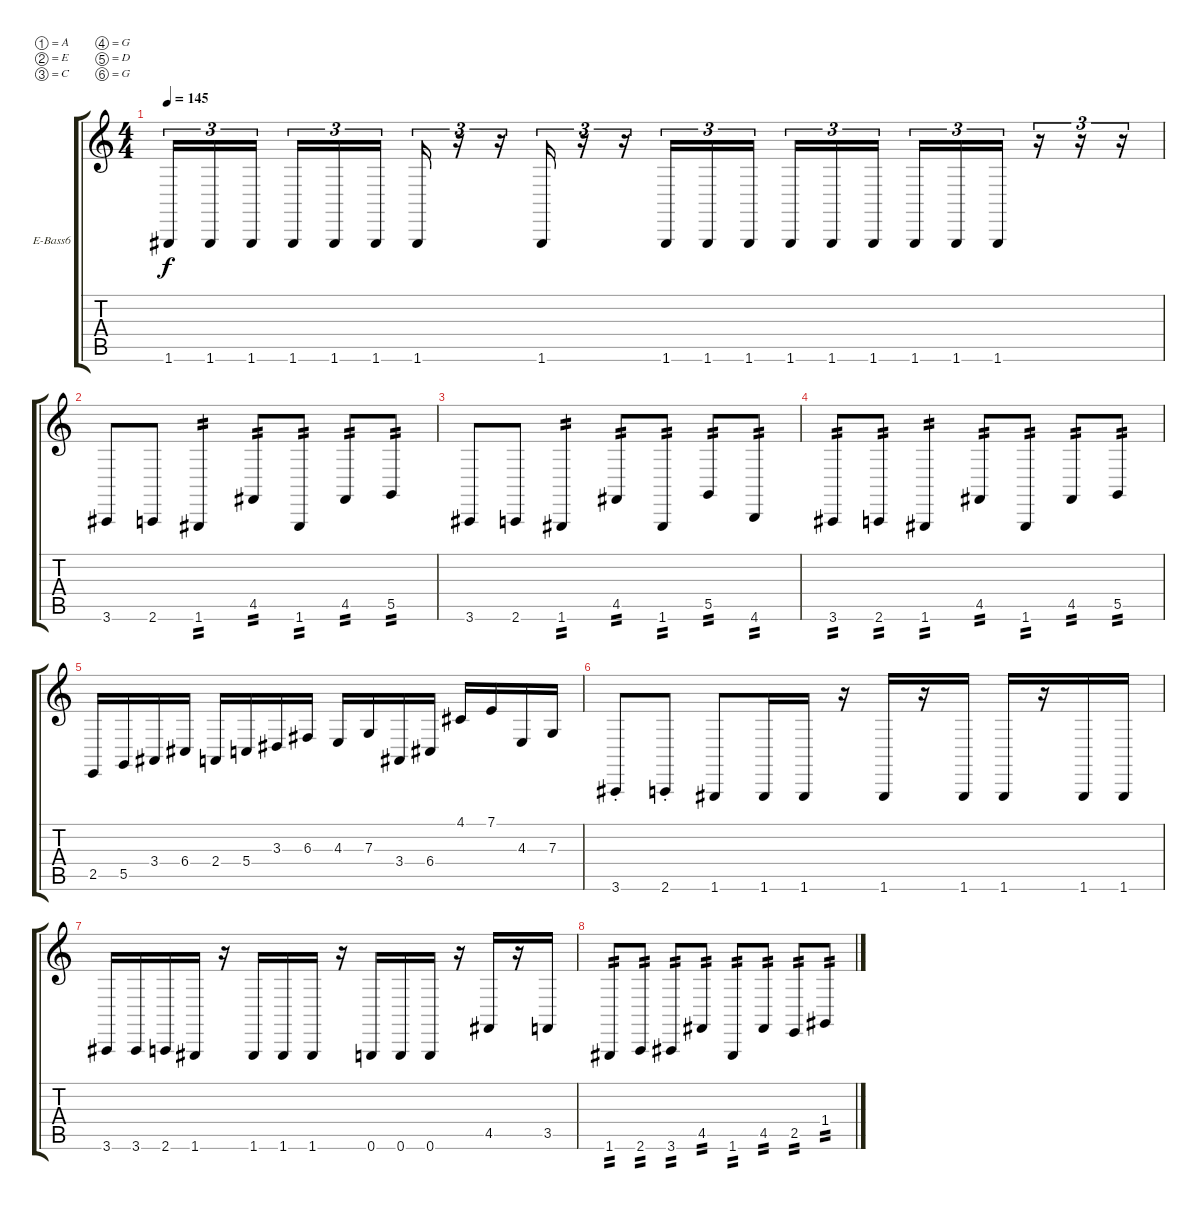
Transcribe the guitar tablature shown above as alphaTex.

\defaultSystemsLayout 4
\bracketExtendMode groupsimilarinstruments
\firstSystemTrackNameOrientation horizontal
\otherSystemsTrackNameOrientation horizontal
\track ("Bass" "E-Bass6") {instrument electricbassfinger}
\staff {score tabs}
\tuning (A2 E2 C2 G1 D1 G0)
\ts (4 4)
\tempo 145
\clef g2
\ks c
1.6.16{tu (3 2) dy f} 1.6.16{tu (3 2)} 1.6.16{tu (3 2)} 1.6.16{tu (3 2)} 1.6.16{tu (3 2)} 1.6.16{tu (3 2)} 1.6.16{tu (3 2)} r.16{tu (3 2)} r.16{tu (3 2)} 1.6.16{tu (3 2)} r.16{tu (3 2)} r.16{tu (3 2)} 1.6.16{tu (3 2)} 1.6.16{tu (3 2)} 1.6.16{tu (3 2)} 1.6.16{tu (3 2)} 1.6.16{tu (3 2)} 1.6.16{tu (3 2)} 1.6.16{tu (3 2)} 1.6.16{tu (3 2)} 1.6.16{tu (3 2)} r.16{tu (3 2)} r.16{tu (3 2)} r.16{tu (3 2)} |
3.6.8 2.6.8 1.6.4{tp 2} 4.5.8{tp 2} 1.6.8{tp 2} 4.5.8{tp 2} 5.5.8{tp 2} |
3.6.8 2.6.8 1.6.4{tp 2} 4.5.8{tp 2} 1.6.8{tp 2} 5.5.8{tp 2} 4.6.8{tp 2} |
3.6.8{tp 2} 2.6.8{tp 2} 1.6.4{tp 2} 4.5.8{tp 2} 1.6.8{tp 2} 4.5.8{tp 2} 5.5.8{tp 2} |
2.5.16 5.5.16 3.4.16 6.4.16 2.4.16 5.4.16 3.3.16 6.3.16 4.3.16 7.3.16 3.4.16 6.4.16 4.1.16 7.1.16 4.3.16 7.3.16 |
3.6{st}.8 2.6{st}.8 1.6.8 1.6.16 1.6.16 r.16 1.6.16 r.16 1.6.16 1.6.16 r.16 1.6.16 1.6.16 |
3.6.16 3.6.16 2.6.16 1.6.16 r.16 1.6.16 1.6.16 1.6.16 r.16 0.6.16 0.6.16 0.6.16 r.16 4.5.16 r.16 3.5.16 |
1.6.8{tp 2} 2.6.8{tp 2} 3.6.8{tp 2} 4.5.8{tp 2} 1.6.8{tp 2} 4.5.8{tp 2} 2.5.8{tp 2} 1.4.8{tp 2}
